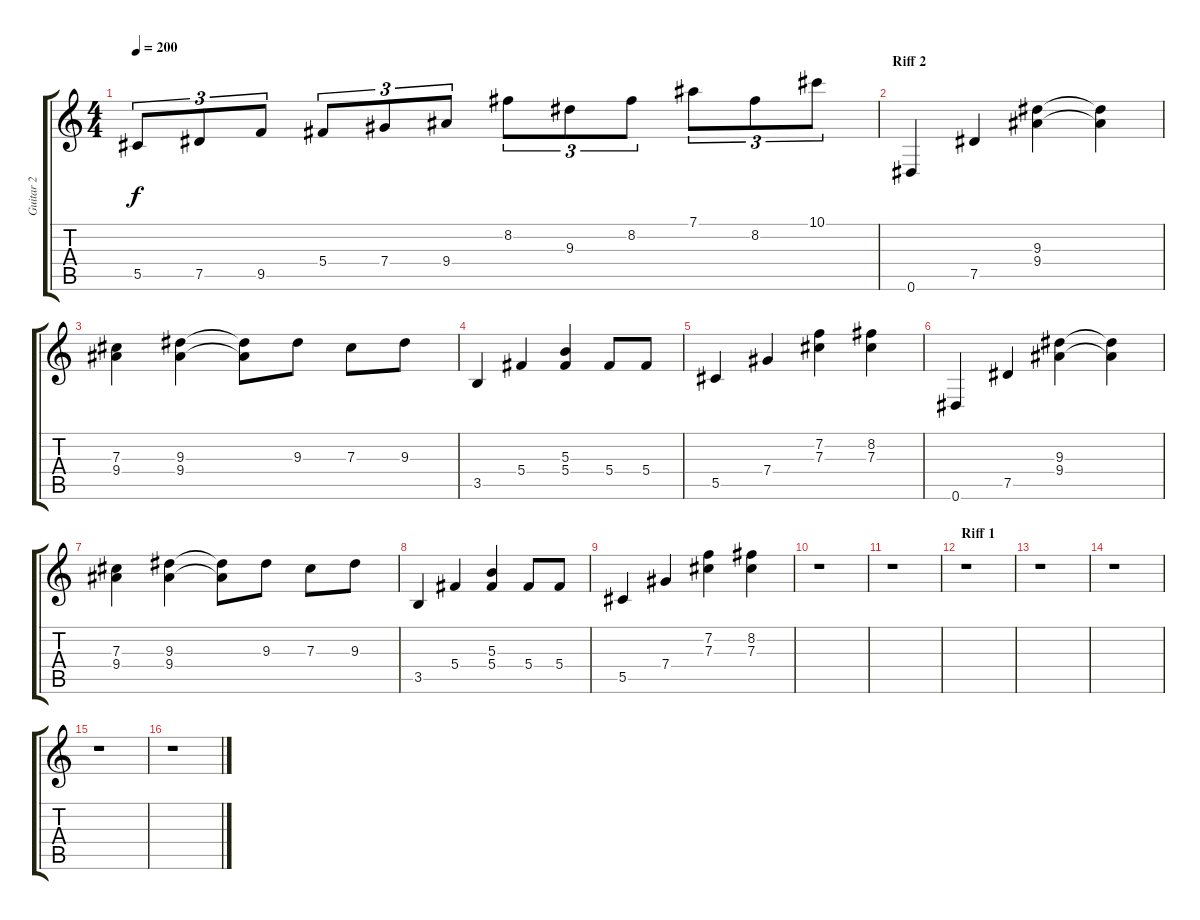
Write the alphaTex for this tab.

\track ("Guitar 2" "Guitar 2") {instrument overdrivenguitar}
\staff {score tabs}
\tuning (Eb4 Bb3 Gb3 Db3 Ab2 Eb2) {hide}
\ts (4 4)
\tempo 200
\clef g2
\ks c
5.5.8{tu (3 2) dy f} 7.5.8{tu (3 2)} 9.5.8{tu (3 2)} 5.4.8{tu (3 2)} 7.4.8{tu (3 2)} 9.4.8{tu (3 2)} 8.2.8{tu (3 2)} 9.3.8{tu (3 2)} 8.2.8{tu (3 2)} 7.1.8{tu (3 2)} 8.2.8{tu (3 2)} 10.1.8{tu (3 2)} |
\section ("" "Riff 2")
0.6.4 7.5.4 (9.3 9.4).4 (9.3{t} 9.4{t}).4 |
(7.3 9.4).4 (9.3 9.4).4 (9.3{t} 9.4{t}).8 9.3.8 7.3.8 9.3.8 |
3.5.4 5.4.4 (5.3 5.4).4 5.4.8 5.4.8 |
5.5.4 7.4.4 (7.2 7.3).4 (8.2 7.3).4 |
0.6.4 7.5.4 (9.3 9.4).4 (9.3{t} 9.4{t}).4 |
(7.3 9.4).4 (9.3 9.4).4 (9.3{t} 9.4{t}).8 9.3.8 7.3.8 9.3.8 |
3.5.4 5.4.4 (5.3 5.4).4 5.4.8 5.4.8 |
5.5.4 7.4.4 (7.2 7.3).4 (8.2 7.3).4 |
r.1 |
r.1 |
\section ("" "Riff 1")
r.1 |
r.1 |
r.1 |
r.1 |
r.1
